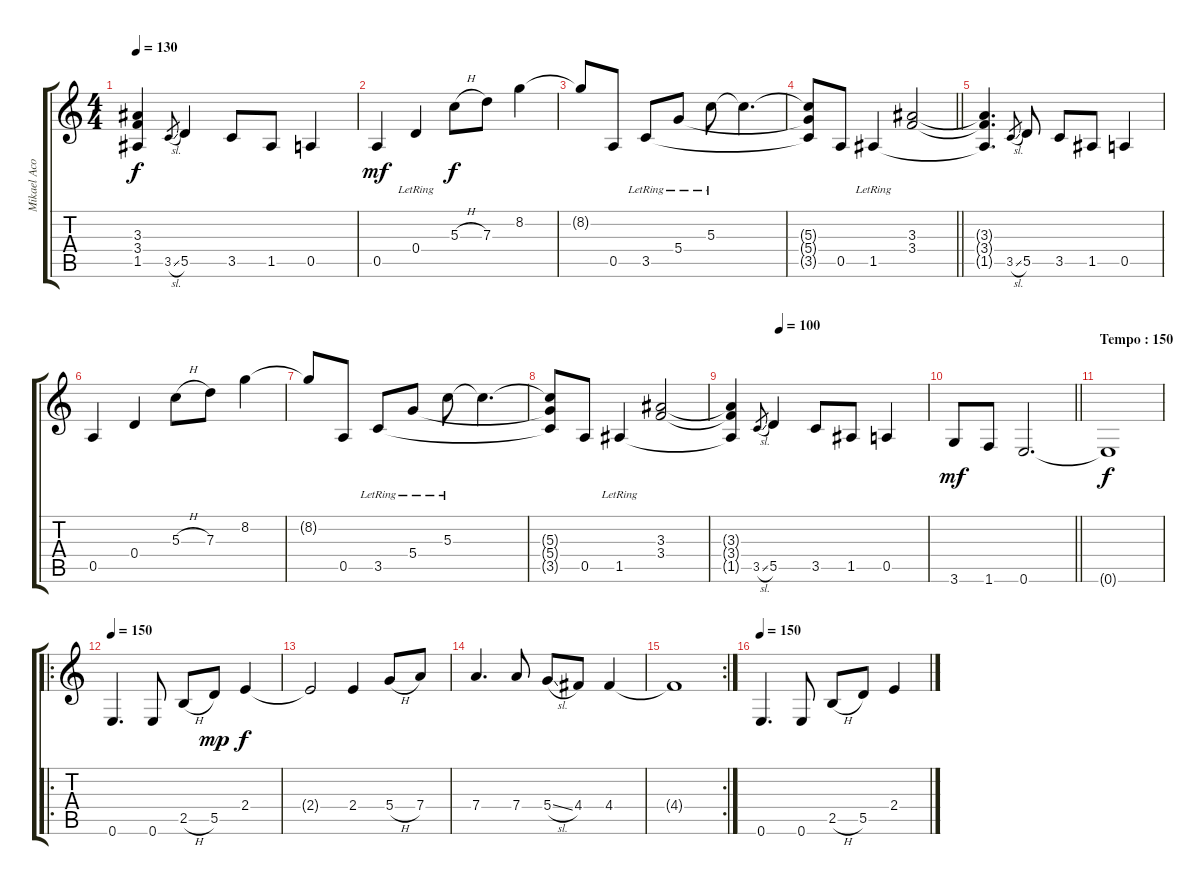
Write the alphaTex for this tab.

\track ("Mikael Acoustic" "Mikael Aco") {instrument acousticguitarsteel}
\staff {score tabs}
\tuning (E4 B3 G3 D3 A2 E2) {hide}
\ts (4 4)
\section ("" "")
\tempo 130
\clef g2
\ks c
(3.3{t} 3.4{t} 1.5{t}).4{dy f} 3.5{sl}.8{gr} 5.5.4 3.5.8 1.5.8 0.5.4 |
0.5.4{dy mf} 0.4{lr}.4 5.3{h}.8{dy f} 7.3.8 8.2.4 |
8.2{t}.8 0.5.8 3.5{lr}.8 5.4{lr}.8 5.3{lr}.8 5.3{t}.4{d} |
\barLineRight lightlight
(5.3{t} 5.4{t} 3.5{t}).8 0.5.8 1.5{lr}.4 (3.3 3.4).2 |
\section ("" "")
(3.3{t} 3.4{t} 1.5{t}).4{d} 3.5{sl}.8{gr} 5.5.8 3.5.8 1.5.8 0.5.4 |
0.5.4 0.4.4 5.3{h}.8 7.3.8 8.2.4 |
8.2{t}.8 0.5.8 3.5{lr}.8 5.4{lr}.8 5.3{lr}.8 5.3{t}.4{d} |
(5.3{t} 5.4{t} 3.5{t}).8 0.5.8 1.5{lr}.4 (3.3 3.4).2 |
\tempo (100 0.25)
(3.3{t} 3.4{t} 1.5{t}).4 3.5{sl}.8{gr} 5.5.4 3.5.8 1.5.8 0.5.4 |
\barLineRight lightlight
3.6.8{dy mf} 1.6.8 0.6.2{d} |
\section ("" "Tempo : 150")
0.6{t}.1{dy f} |
\ro
\tempo 150
0.6.4{d balance 9} 0.6.8 2.5{h}.8 5.5.8{dy mp} 2.4.4{dy f} |
2.4{t}.2 2.4.4 5.4{h}.8 7.4.8 |
7.4.4{d} 7.4.8 5.4{sl}.8 4.4.8 4.4.4 |
\rc 2
4.4{t}.1 |
\tempo 150
0.6.4{d balance 9} 0.6.8 2.5{h}.8 5.5.8 2.4.4
